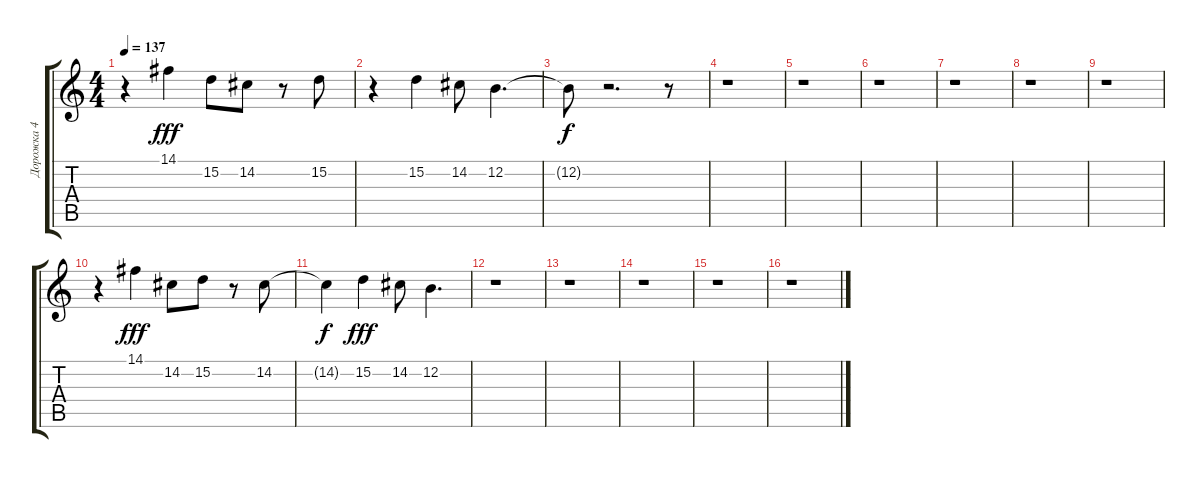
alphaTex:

\track ("Дорожка 4" "Дорожка 4") {instrument lead2sawtooth}
\staff {score tabs}
\tuning (E4 B3 G3 D3 A2 E2) {hide}
\ts (4 4)
\tempo 137
\clef g2
\ks c
r.4{dy fff} 14.1.4 15.2.8 14.2.8 r.8 15.2.8 |
r.4 15.2.4 14.2.8 12.2.4{d} |
12.2{t}.8{dy f} r.2{d} r.8 |
r.1 |
r.1 |
r.1 |
r.1 |
r.1 |
r.1 |
r.4 14.1.4{dy fff} 14.2.8 15.2.8 r.8 14.2.8 |
14.2{t}.4{dy f} 15.2.4{dy fff} 14.2.8 12.2.4{d} |
r.1 |
r.1 |
r.1 |
r.1 |
r.1
